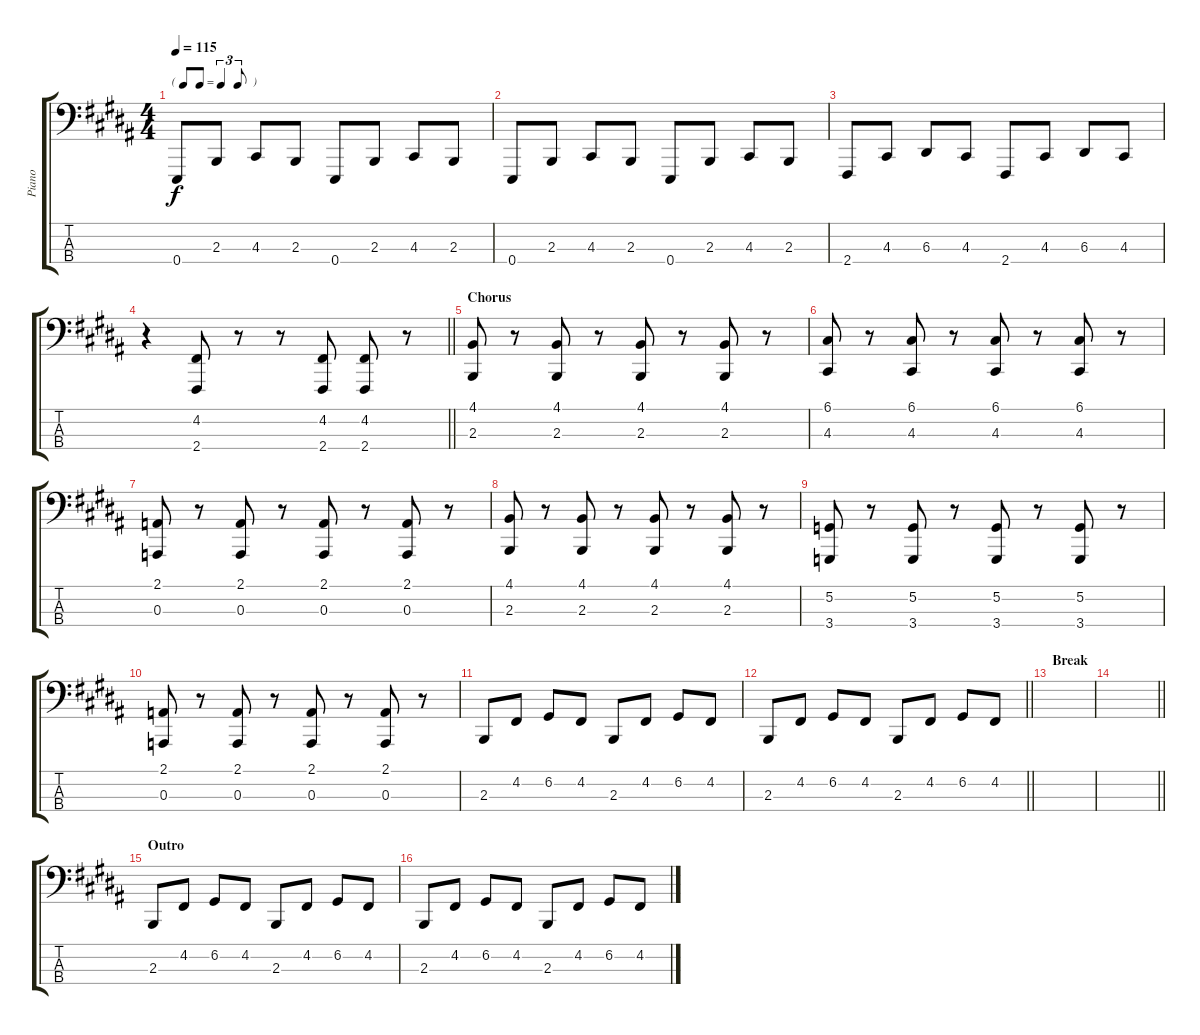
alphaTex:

\track ("Piano" "Piano") {instrument acousticgrandpiano}
\staff {score tabs}
\tuning (G2 D2 A1 E1) {hide}
\ts (4 4)
\tf triplet8th
\tempo 115
\clef f4
\ks b
0.4.8{dy f} 2.3.8 4.3.8 2.3.8 0.4.8 2.3.8 4.3.8 2.3.8 |
0.4.8 2.3.8 4.3.8 2.3.8 0.4.8 2.3.8 4.3.8 2.3.8 |
2.4.8 4.3.8 6.3.8 4.3.8 2.4.8 4.3.8 6.3.8 4.3.8 |
\barLineRight lightlight
r.4 (4.2 2.4).8 r.8 r.8 (4.2 2.4).8 (4.2 2.4).8 r.8 |
\section ("" "Chorus")
(4.1 2.3).8 r.8 (4.1 2.3).8 r.8 (4.1 2.3).8 r.8 (4.1 2.3).8 r.8 |
(6.1 4.3).8 r.8 (6.1 4.3).8 r.8 (6.1 4.3).8 r.8 (6.1 4.3).8 r.8 |
(2.1 0.3).8 r.8 (2.1 0.3).8 r.8 (2.1 0.3).8 r.8 (2.1 0.3).8 r.8 |
(4.1 2.3).8 r.8 (4.1 2.3).8 r.8 (4.1 2.3).8 r.8 (4.1 2.3).8 r.8 |
(5.2 3.4).8 r.8 (5.2 3.4).8 r.8 (5.2 3.4).8 r.8 (5.2 3.4).8 r.8 |
(2.1 0.3).8 r.8 (2.1 0.3).8 r.8 (2.1 0.3).8 r.8 (2.1 0.3).8 r.8 |
2.3.8 4.2.8 6.2.8 4.2.8 2.3.8 4.2.8 6.2.8 4.2.8 |
\barLineRight lightlight
2.3.8 4.2.8 6.2.8 4.2.8 2.3.8 4.2.8 6.2.8 4.2.8 |
\section ("" "Break")
|
\barLineRight lightlight
|
\section ("" "Outro")
2.3.8 4.2.8 6.2.8 4.2.8 2.3.8 4.2.8 6.2.8 4.2.8 |
2.3.8 4.2.8 6.2.8 4.2.8 2.3.8 4.2.8 6.2.8 4.2.8
